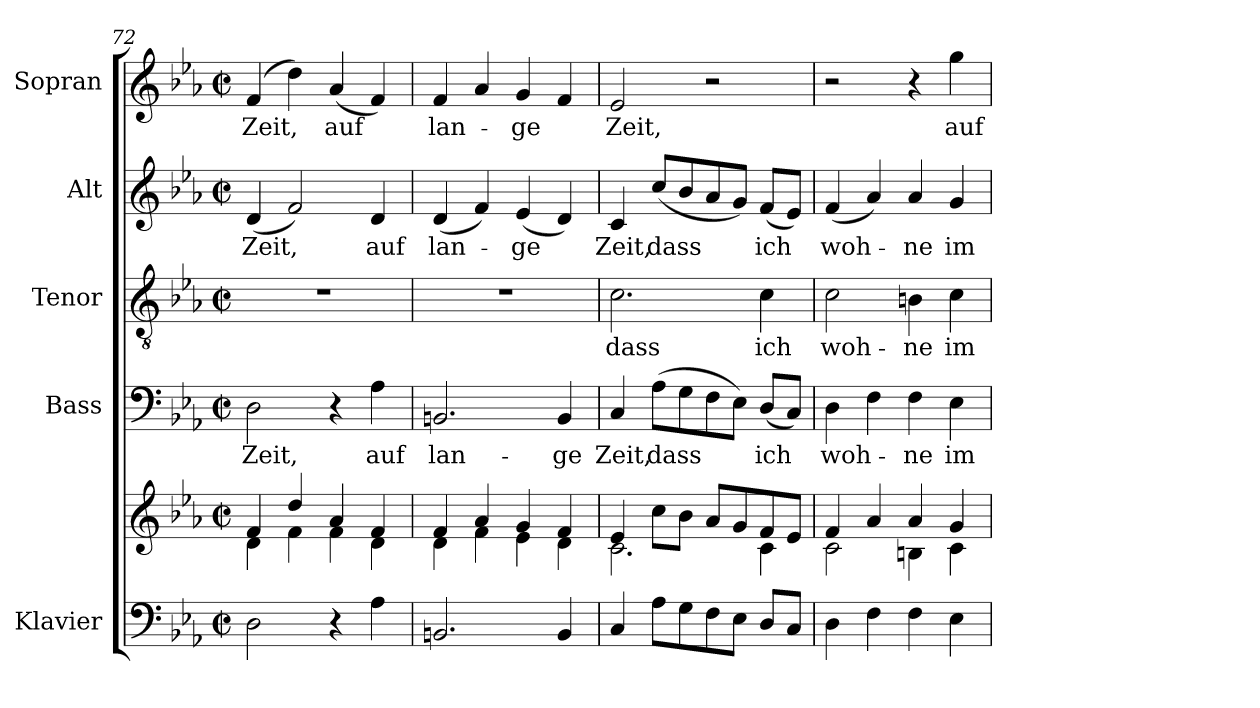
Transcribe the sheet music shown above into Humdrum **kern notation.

**kern	**kern	**kern	**text	**kern	**text	**kern	**text	**kern	**text
*part5	*part5	*part4	*part4	*part3	*part3	*part2	*part2	*part1	*part1
*staff6	*staff5	*staff4	*staff4	*staff3	*staff3	*staff2	*staff2	*staff1	*staff1
*I"Klavier	*	*I"Bass	*	*I"Tenor	*	*I"Alt	*	*I"Sopran	*
*I'Klav.	*	*I'B.	*	*I'T.	*	*I'A.	*	*I'S.	*
!!LO:PB:g=z
*clefF4	*clefG2	*clefF4	*	*clefGv2	*	*clefG2	*	*clefG2	*
*	*	*	*	*ITrd7c12	*	*	*	*	*
*k[b-e-a-]	*k[b-e-a-]	*k[b-e-a-]	*	*k[b-e-a-]	*	*k[b-e-a-]	*	*k[b-e-a-]	*
*E-:	*E-:	*E-:	*	*E-:	*	*E-:	*	*E-:	*
*M2/2	*M2/2	*M2/2	*	*M2/2	*	*M2/2	*	*M2/2	*
*met(c|)	*met(c|)	*met(c|)	*	*met(c|)	*	*met(c|)	*	*met(c|)	*
=72	=72	=72	=72	=72	=72	=72	=72	=72	=72
*	*^	*	*	*	*	*	*	*	*
!	!	!	!	!LO:LY:b:color=#000000	!	!	!	!	!	!
!	!	!	!	!	!	!	!	!LO:LY:b:color=#000000	!	!
!	!	!	!	!	!	!	!	!	!	!LO:LY:b:color=#000000
2Di\	4fi/	4di\	2Di\	Zeit,	1r	.	(4di/	Zeit,	(4fi/	Zeit,
.	4ddi/	4fi\	.	.	.	.	2fi/)	.	4ddi\)	.
!	!	!	!	!	!	!	!	!	!	!LO:LY:b:color=#000000
4r	4a-i/	4fi\	4r	.	.	.	.	.	(4a-i/	auf
!	!	!	!	!LO:LY:b:color=#000000	!	!	!	!	!	!
!	!	!	!	!	!	!	!	!LO:LY:b:color=#000000	!	!
4A-i\	4fi/	4di\	4A-i\	auf	.	.	4di/	auf	4fi/)	.
=73	=73	=73	=73	=73	=73	=73	=73	=73	=73	=73
!	!	!	!	!LO:LY:b:color=#000000	!	!	!	!	!	!
!	!	!	!	!	!	!	!	!LO:LY:b:color=#000000	!	!
!	!	!	!	!	!	!	!	!	!	!LO:LY:b:color=#000000
2.BBni/	4fi/	4di\	2.BBni/	lan-	1r	.	(4di/	lan-	4fi/	lan-
.	4a-i/	4fi\	.	.	.	.	4fi/)	.	4a-i/	.
!	!	!	!	!	!	!	!	!LO:LY:b:color=#000000	!	!
!	!	!	!	!	!	!	!	!	!	!LO:LY:b:color=#000000
.	4gi/	4e-i\	.	.	.	.	(4e-i/	-ge	4gi/	-ge
!	!	!	!	!LO:LY:b:color=#000000	!	!	!	!	!	!
4BBi/	4fi/	4di\	4BBi/	-ge	.	.	4di/)	.	4fi/	.
=74	=74	=74	=74	=74	=74	=74	=74	=74	=74	=74
!	!	!	!	!LO:LY:b:color=#000000	!	!	!	!	!	!
!	!	!	!	!	!	!LO:LY:b:color=#000000	!	!	!	!
!	!	!	!	!	!	!	!	!LO:LY:b:color=#000000	!	!
!	!	!	!	!	!	!	!	!	!	!LO:LY:b:color=#000000
4Ci/	4e-i/	2.ci\	4Ci/	Zeit,	2.Ci\	dass	4ci/	Zeit,	2e-i/	Zeit,
!	!	!	!	!LO:LY:b:color=#000000	!	!	!	!	!	!
!	!	!	!	!	!	!	!	!LO:LY:b:color=#000000	!	!
8A-i\L	8cci\L	.	(8A-i\L	dass	.	.	(8cci/L	dass	.	.
8Gi\	8b-i\J	.	8Gi\	.	.	.	8b-i/	.	.	.
8Fi\	8a-i/L	.	8Fi\	.	.	.	8a-i/	.	2r	.
8E-i\J	8gi/	.	8E-i\J)	.	.	.	8gi/J)	.	.	.
!	!	!	!	!LO:LY:b:color=#000000	!	!	!	!	!	!
!	!	!	!	!	!	!LO:LY:b:color=#000000	!	!	!	!
!	!	!	!	!	!	!	!	!LO:LY:b:color=#000000	!	!
8Di/L	8fi/	4ci\	(8Di/L	ich	4Ci\	ich	(8fi/L	ich	.	.
8Ci/J	8e-i/J	.	8Ci/J)	.	.	.	8e-i/J)	.	.	.
=75	=75	=75	=75	=75	=75	=75	=75	=75	=75	=75
!	!	!	!	!LO:LY:b:color=#000000	!	!	!	!	!	!
!	!	!	!	!	!	!LO:LY:b:color=#000000	!	!	!	!
!	!	!	!	!	!	!	!	!LO:LY:b:color=#000000	!	!
4Di\	4fi/	2ci\	4Di\	woh-	2Ci\	woh-	(4fi/	woh-	2r	.
4Fi\	4a-i/	.	4Fi\	.	.	.	4a-i/)	.	.	.
!	!	!	!	!LO:LY:b:color=#000000	!	!	!	!	!	!
!	!	!	!	!	!	!LO:LY:b:color=#000000	!	!	!	!
!	!	!	!	!	!	!	!	!LO:LY:b:color=#000000	!	!
4Fi\	4a-i/	4Bni\	4Fi\	-ne	4BBni\	-ne	4a-i/	-ne	4r	.
!	!	!	!	!LO:LY:b:color=#000000	!	!	!	!	!	!
!	!	!	!	!	!	!LO:LY:b:color=#000000	!	!	!	!
!	!	!	!	!	!	!	!	!LO:LY:b:color=#000000	!	!
!	!	!	!	!	!	!	!	!	!	!LO:LY:b:color=#000000
4E-i\	4gi/	4ci\	4E-i\	im	4Ci\	im	4gi/	im	4ggi\	auf
*	*v	*v	*	*	*	*	*	*	*	*
=	=	=	=	=	=	=	=	=	=
*-	*-	*-	*-	*-	*-	*-	*-	*-	*-
